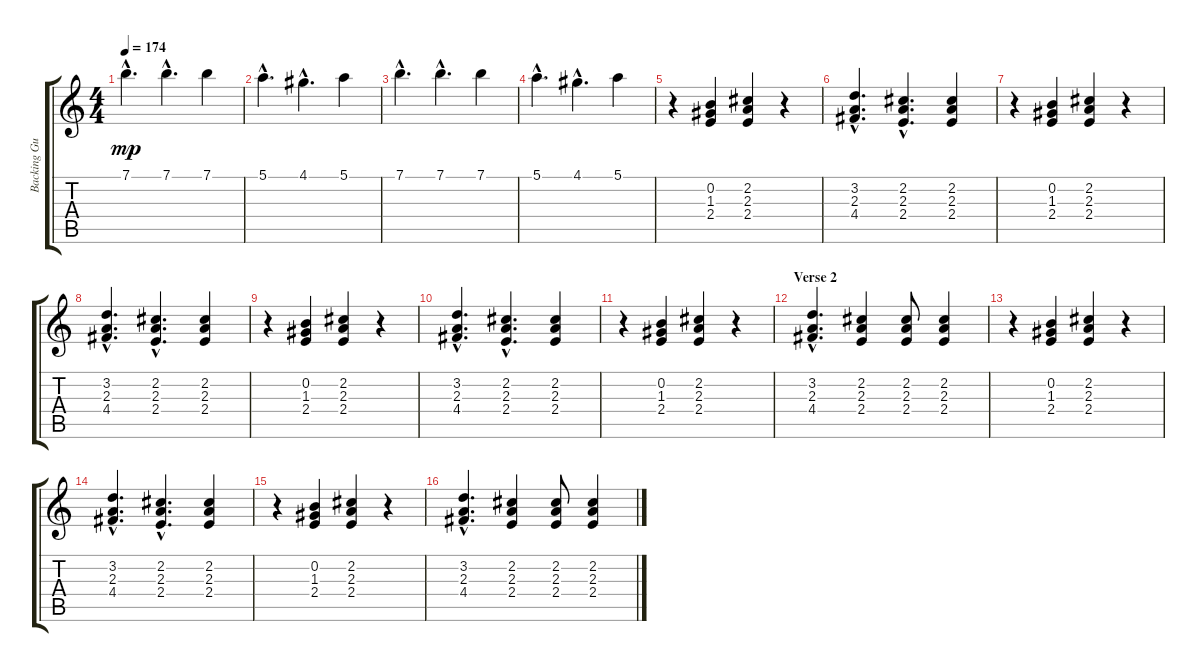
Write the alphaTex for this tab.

\track ("Backing Guitar Acoustic" "Backing Gu") {instrument acousticguitarsteel}
\staff {score tabs}
\tuning (E4 B3 G3 D3 A2 E2) {hide}
\ts (4 4)
\tempo 174
\clef g2
\ks c
7.1{hac}.4{d dy mp} 7.1{hac}.4{d} 7.1.4 |
5.1{hac}.4{d} 4.1{hac}.4{d} 5.1.4 |
7.1{hac}.4{d} 7.1{hac}.4{d} 7.1.4 |
5.1{hac}.4{d} 4.1{hac}.4{d} 5.1.4 |
r.4 (0.2 1.3 2.4).4 (2.2 2.3 2.4).4 r.4 |
(3.2{hac} 2.3{hac} 4.4{hac}).4{d} (2.2{hac} 2.3{hac} 2.4{hac}).4{d} (2.2 2.3 2.4).4 |
r.4 (0.2 1.3 2.4).4 (2.2 2.3 2.4).4 r.4 |
(3.2{hac} 2.3{hac} 4.4{hac}).4{d} (2.2{hac} 2.3{hac} 2.4{hac}).4{d} (2.2 2.3 2.4).4 |
r.4 (0.2 1.3 2.4).4 (2.2 2.3 2.4).4 r.4 |
(3.2{hac} 2.3{hac} 4.4{hac}).4{d} (2.2{hac} 2.3{hac} 2.4{hac}).4{d} (2.2 2.3 2.4).4 |
r.4 (0.2 1.3 2.4).4 (2.2 2.3 2.4).4 r.4 |
\section ("" "Verse 2")
(3.2{hac} 2.3{hac} 4.4{hac}).4{d} (2.2 2.3 2.4).4 (2.2 2.3 2.4).8 (2.2 2.3 2.4).4 |
r.4 (0.2 1.3 2.4).4 (2.2 2.3 2.4).4 r.4 |
(3.2{hac} 2.3{hac} 4.4{hac}).4{d} (2.2{hac} 2.3{hac} 2.4{hac}).4{d} (2.2 2.3 2.4).4 |
r.4 (0.2 1.3 2.4).4 (2.2 2.3 2.4).4 r.4 |
(3.2{hac} 2.3{hac} 4.4{hac}).4{d} (2.2 2.3 2.4).4 (2.2 2.3 2.4).8 (2.2 2.3 2.4).4
